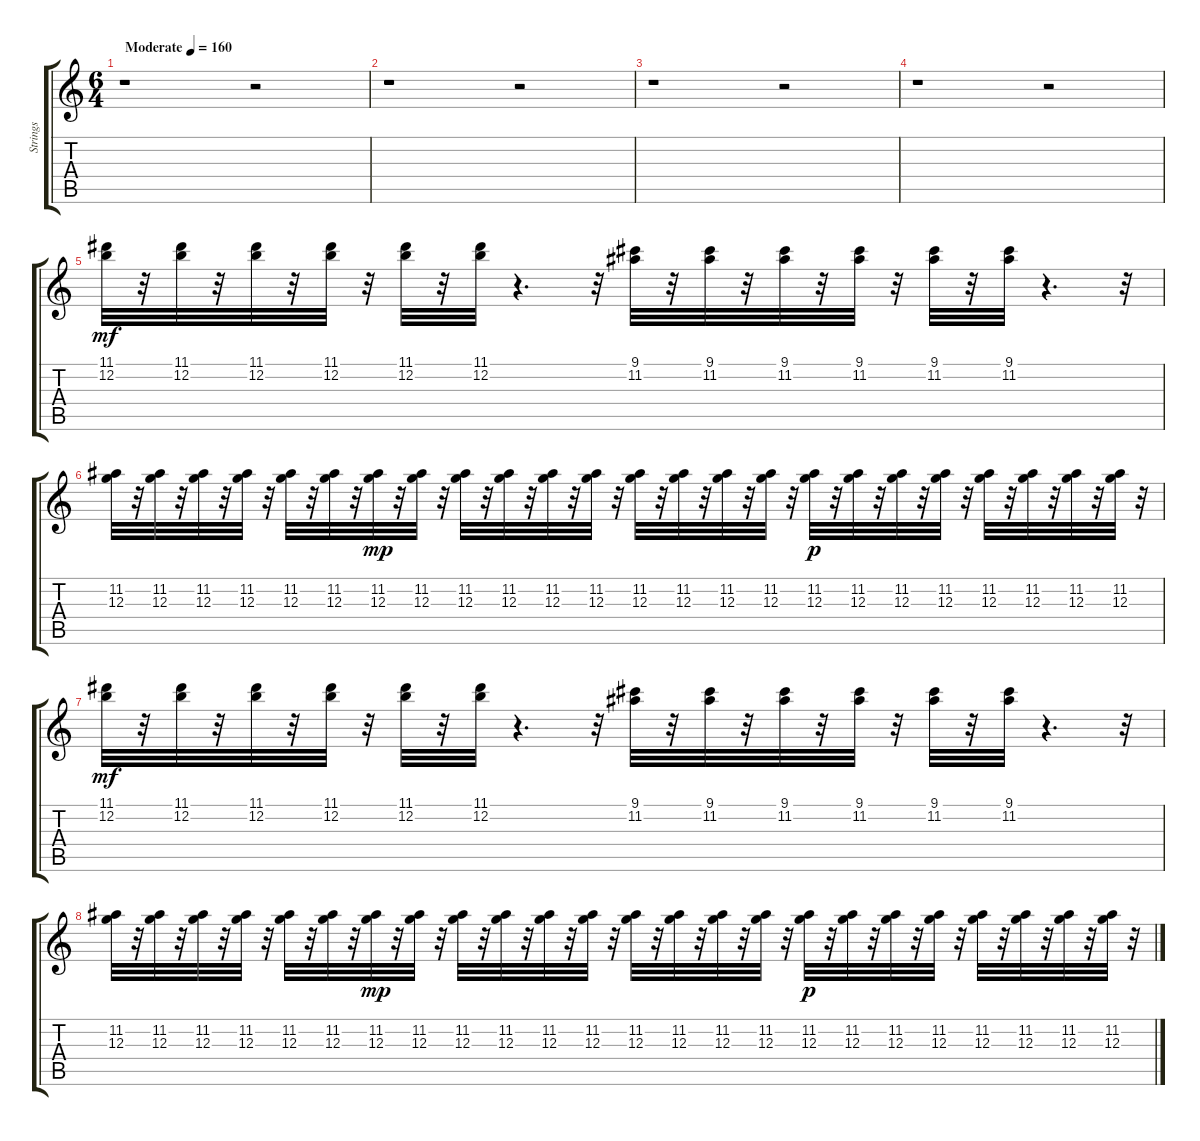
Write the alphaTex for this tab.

\track ("Strings" "Strings") {instrument banjo}
\staff {score tabs}
\tuning (E4 B3 G3 D3 A2 E2) {hide}
\displaytranspose 12
\ts (6 4)
\tempo (160 "Moderate")
\clef g2
\ks c
r.1{dy mf instrument banjo} r.2 |
r.1 r.2 |
r.1 r.2 |
r.1 r.2 |
(11.1 12.2).32 r.32 (11.1 12.2).32 r.32 (11.1 12.2).32 r.32 (11.1 12.2).32 r.32 (11.1 12.2).32 r.32 (11.1 12.2).32 r.4{d} r.32 (9.1 11.2).32 r.32 (9.1 11.2).32 r.32 (9.1 11.2).32 r.32 (9.1 11.2).32 r.32 (9.1 11.2).32 r.32 (9.1 11.2).32 r.4{d} r.32 |
(11.2 12.3).32 r.32 (11.2 12.3).32 r.32 (11.2 12.3).32 r.32 (11.2 12.3).32 r.32 (11.2 12.3).32 r.32 (11.2 12.3).32 r.32 (11.2 12.3).32{dy mp} r.32 (11.2 12.3).32 r.32 (11.2 12.3).32 r.32 (11.2 12.3).32 r.32 (11.2 12.3).32 r.32 (11.2 12.3).32 r.32 (11.2 12.3).32 r.32 (11.2 12.3).32 r.32 (11.2 12.3).32 r.32 (11.2 12.3).32 r.32 (11.2 12.3).32{dy p} r.32 (11.2 12.3).32 r.32 (11.2 12.3).32 r.32 (11.2 12.3).32 r.32 (11.2 12.3).32 r.32 (11.2 12.3).32 r.32 (11.2 12.3).32 r.32 (11.2 12.3).32 r.32 |
(11.1 12.2).32{dy mf} r.32 (11.1 12.2).32 r.32 (11.1 12.2).32 r.32 (11.1 12.2).32 r.32 (11.1 12.2).32 r.32 (11.1 12.2).32 r.4{d} r.32 (9.1 11.2).32 r.32 (9.1 11.2).32 r.32 (9.1 11.2).32 r.32 (9.1 11.2).32 r.32 (9.1 11.2).32 r.32 (9.1 11.2).32 r.4{d} r.32 |
(11.2 12.3).32 r.32 (11.2 12.3).32 r.32 (11.2 12.3).32 r.32 (11.2 12.3).32 r.32 (11.2 12.3).32 r.32 (11.2 12.3).32 r.32 (11.2 12.3).32{dy mp} r.32 (11.2 12.3).32 r.32 (11.2 12.3).32 r.32 (11.2 12.3).32 r.32 (11.2 12.3).32 r.32 (11.2 12.3).32 r.32 (11.2 12.3).32 r.32 (11.2 12.3).32 r.32 (11.2 12.3).32 r.32 (11.2 12.3).32 r.32 (11.2 12.3).32{dy p} r.32 (11.2 12.3).32 r.32 (11.2 12.3).32 r.32 (11.2 12.3).32 r.32 (11.2 12.3).32 r.32 (11.2 12.3).32 r.32 (11.2 12.3).32 r.32 (11.2 12.3).32 r.32
